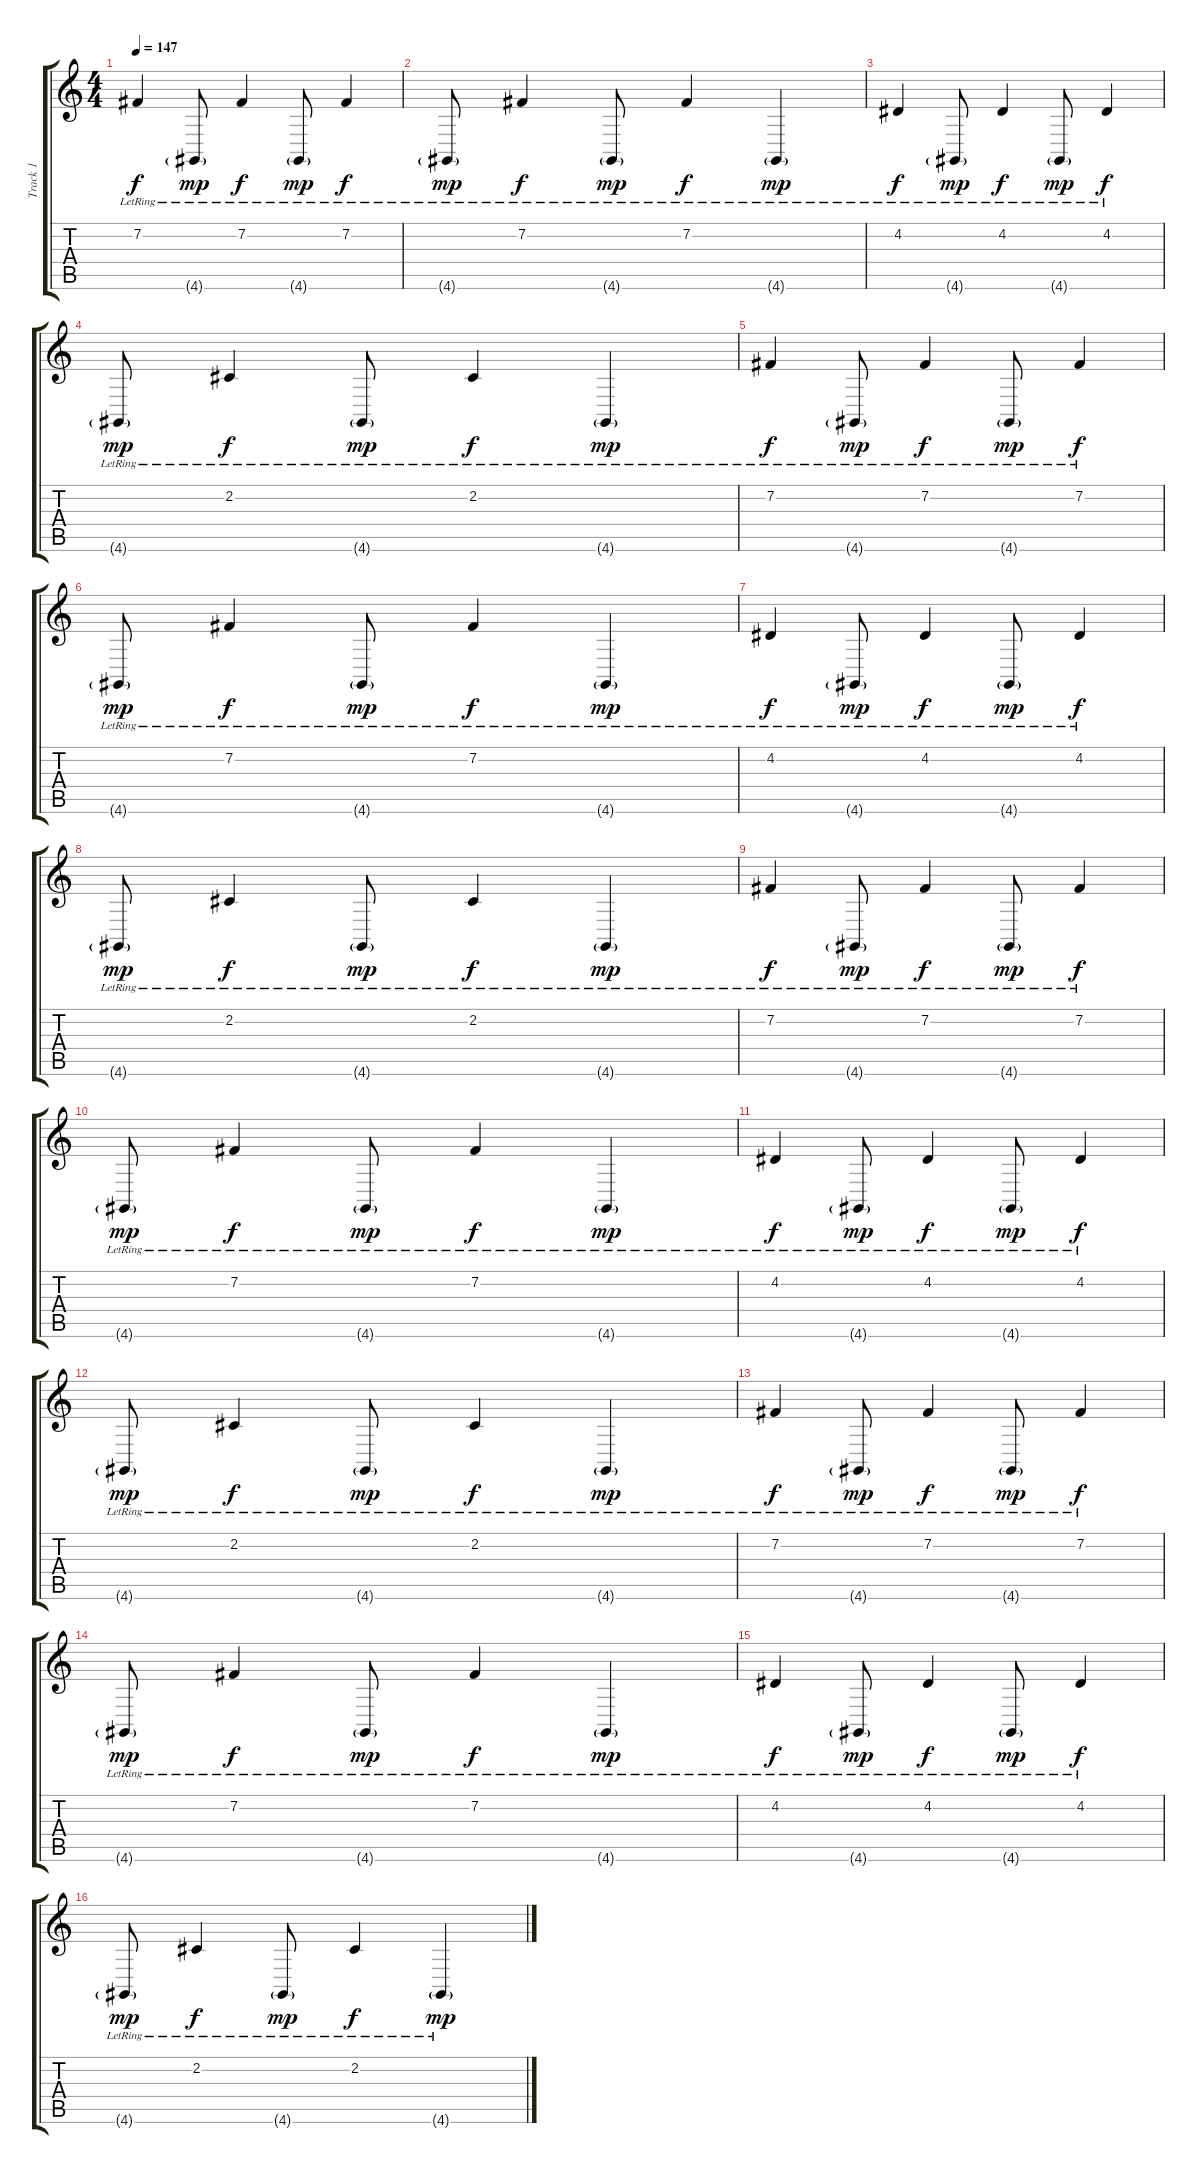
\track ("Track 1" "Track 1") {instrument electricgrandpiano}
\staff {score tabs}
\tuning (E4 B3 G3 D3 A2 E2) {hide}
\ts (4 4)
\tempo 147
\clef g2
\ks c
7.2{lr}.4{dy f instrument electricgrandpiano} 4.6{g lr}.8{dy mp} 7.2{lr}.4{dy f} 4.6{g lr}.8{dy mp} 7.2{lr}.4{dy f} |
4.6{g lr}.8{dy mp} 7.2{lr}.4{dy f} 4.6{g lr}.8{dy mp} 7.2{lr}.4{dy f} 4.6{g lr}.4{dy mp} |
4.2{lr}.4{dy f} 4.6{g lr}.8{dy mp} 4.2{lr}.4{dy f} 4.6{g lr}.8{dy mp} 4.2{lr}.4{dy f} |
4.6{g lr}.8{dy mp} 2.2{lr}.4{dy f} 4.6{g lr}.8{dy mp} 2.2{lr}.4{dy f} 4.6{g lr}.4{dy mp} |
7.2{lr}.4{dy f} 4.6{g lr}.8{dy mp} 7.2{lr}.4{dy f} 4.6{g lr}.8{dy mp} 7.2{lr}.4{dy f} |
4.6{g lr}.8{dy mp} 7.2{lr}.4{dy f} 4.6{g lr}.8{dy mp} 7.2{lr}.4{dy f} 4.6{g lr}.4{dy mp} |
4.2{lr}.4{dy f} 4.6{g lr}.8{dy mp} 4.2{lr}.4{dy f} 4.6{g lr}.8{dy mp} 4.2{lr}.4{dy f} |
4.6{g lr}.8{dy mp} 2.2{lr}.4{dy f} 4.6{g lr}.8{dy mp} 2.2{lr}.4{dy f} 4.6{g lr}.4{dy mp} |
7.2{lr}.4{dy f} 4.6{g lr}.8{dy mp} 7.2{lr}.4{dy f} 4.6{g lr}.8{dy mp} 7.2{lr}.4{dy f} |
4.6{g lr}.8{dy mp} 7.2{lr}.4{dy f} 4.6{g lr}.8{dy mp} 7.2{lr}.4{dy f} 4.6{g lr}.4{dy mp} |
4.2{lr}.4{dy f} 4.6{g lr}.8{dy mp} 4.2{lr}.4{dy f} 4.6{g lr}.8{dy mp} 4.2{lr}.4{dy f} |
4.6{g lr}.8{dy mp} 2.2{lr}.4{dy f} 4.6{g lr}.8{dy mp} 2.2{lr}.4{dy f} 4.6{g lr}.4{dy mp} |
7.2{lr}.4{dy f} 4.6{g lr}.8{dy mp} 7.2{lr}.4{dy f} 4.6{g lr}.8{dy mp} 7.2{lr}.4{dy f} |
4.6{g lr}.8{dy mp} 7.2{lr}.4{dy f} 4.6{g lr}.8{dy mp} 7.2{lr}.4{dy f} 4.6{g lr}.4{dy mp} |
4.2{lr}.4{dy f} 4.6{g lr}.8{dy mp} 4.2{lr}.4{dy f} 4.6{g lr}.8{dy mp} 4.2{lr}.4{dy f} |
4.6{g lr}.8{dy mp} 2.2{lr}.4{dy f} 4.6{g lr}.8{dy mp} 2.2{lr}.4{dy f} 4.6{g lr}.4{dy mp}
